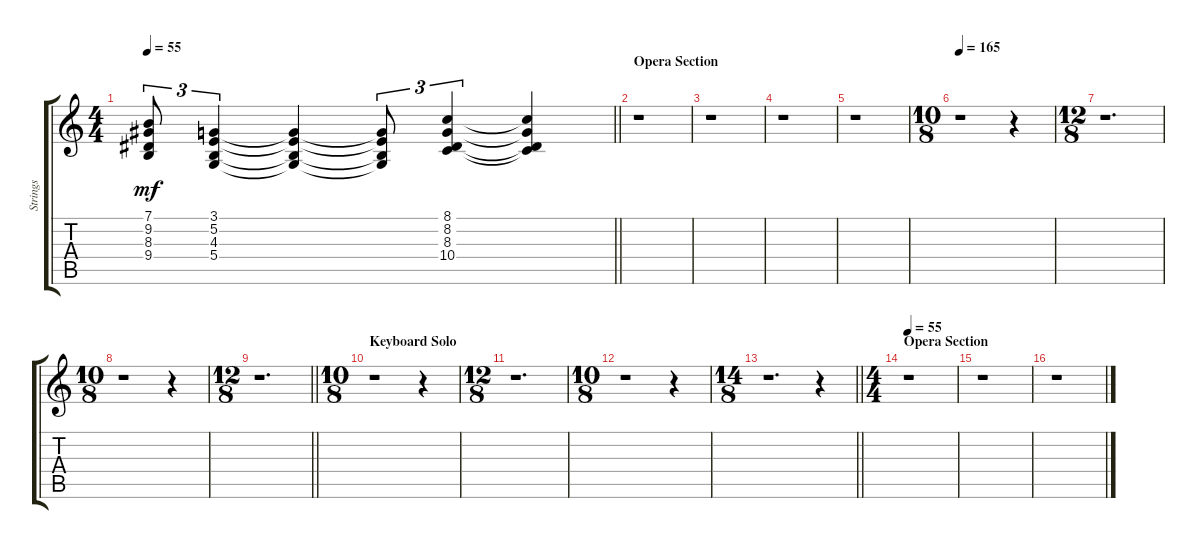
\track ("Strings" "Strings") {instrument stringensemble1}
\staff {score tabs}
\tuning (E4 B3 G3 D3 A2 E2) {hide}
\ts (4 4)
\tempo 55
\clef g2
\barLineRight lightlight
\ks c
(7.1{t} 9.2{t} 8.3{t} 9.4{t}).8{tu (3 2) dy mf} (3.1 5.2 4.3 5.4).4{tu (3 2)} (3.1{t} 5.2{t} 4.3{t} 5.4{t}).4 (3.1{t} 5.2{t} 4.3{t} 5.4{t}).8{tu (3 2)} (8.1 8.2 8.3 10.4).4{tu (3 2)} (8.1{t} 8.2{t} 8.3{t} 10.4{t}).4 |
\section ("" "Opera Section")
r.1 |
r.1 |
r.1 |
r.1 |
\ts (10 8)
\tempo 165
r.1 r.4 |
\ts (12 8)
r.1{d} |
\ts (10 8)
r.1 r.4 |
\ts (12 8)
\barLineRight lightlight
r.1{d} |
\ts (10 8)
\section ("" "Keyboard Solo")
r.1 r.4 |
\ts (12 8)
r.1{d} |
\ts (10 8)
r.1 r.4 |
\ts (14 8)
\barLineRight lightlight
r.1{d} r.4 |
\ts (4 4)
\section ("" "Opera Section")
\tempo 55
r.1 |
r.1 |
r.1
